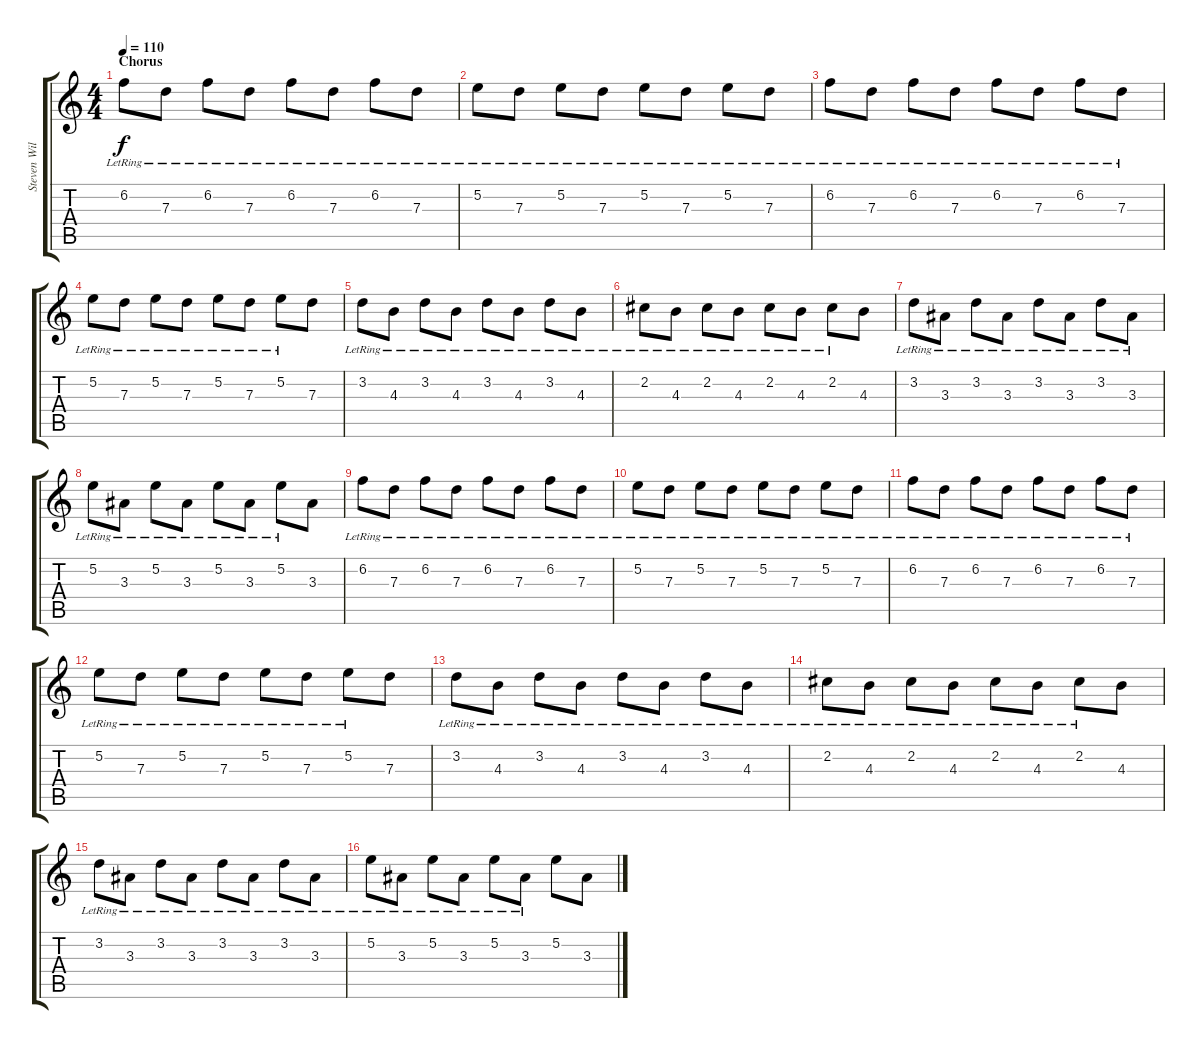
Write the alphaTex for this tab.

\track ("Steven Wilson - Guitar 1" "Steven Wil") {instrument electricguitarjazz}
\staff {score tabs}
\tuning (E4 B3 G3 D3 A2 D2) {hide}
\ts (4 4)
\section ("" "Chorus")
\tempo 110
\clef g2
\ks c
6.2{lr}.8{dy f} 7.3{lr}.8 6.2{lr}.8 7.3{lr}.8 6.2{lr}.8 7.3{lr}.8 6.2{lr}.8 7.3{lr}.8 |
5.2{lr}.8 7.3{lr}.8 5.2{lr}.8 7.3{lr}.8 5.2{lr}.8 7.3{lr}.8 5.2{lr}.8 7.3{lr}.8 |
6.2{lr}.8 7.3{lr}.8 6.2{lr}.8 7.3{lr}.8 6.2{lr}.8 7.3{lr}.8 6.2{lr}.8 7.3{lr}.8 |
5.2{lr}.8 7.3{lr}.8 5.2{lr}.8 7.3{lr}.8 5.2{lr}.8 7.3{lr}.8 5.2{lr}.8 7.3.8 |
3.2{lr}.8 4.3{lr}.8 3.2{lr}.8 4.3{lr}.8 3.2{lr}.8 4.3{lr}.8 3.2{lr}.8 4.3{lr}.8 |
2.2{lr}.8 4.3{lr}.8 2.2{lr}.8 4.3{lr}.8 2.2{lr}.8 4.3{lr}.8 2.2{lr}.8 4.3.8 |
3.2{lr}.8 3.3{lr}.8 3.2{lr}.8 3.3{lr}.8 3.2{lr}.8 3.3{lr}.8 3.2{lr}.8 3.3{lr}.8 |
5.2{lr}.8 3.3{lr}.8 5.2{lr}.8 3.3{lr}.8 5.2{lr}.8 3.3{lr}.8 5.2{lr}.8 3.3.8 |
6.2{lr}.8 7.3{lr}.8 6.2{lr}.8 7.3{lr}.8 6.2{lr}.8 7.3{lr}.8 6.2{lr}.8 7.3{lr}.8 |
5.2{lr}.8 7.3{lr}.8 5.2{lr}.8 7.3{lr}.8 5.2{lr}.8 7.3{lr}.8 5.2{lr}.8 7.3{lr}.8 |
6.2{lr}.8 7.3{lr}.8 6.2{lr}.8 7.3{lr}.8 6.2{lr}.8 7.3{lr}.8 6.2{lr}.8 7.3{lr}.8 |
5.2{lr}.8 7.3{lr}.8 5.2{lr}.8 7.3{lr}.8 5.2{lr}.8 7.3{lr}.8 5.2{lr}.8 7.3.8 |
3.2{lr}.8 4.3{lr}.8 3.2{lr}.8 4.3{lr}.8 3.2{lr}.8 4.3{lr}.8 3.2{lr}.8 4.3{lr}.8 |
2.2{lr}.8 4.3{lr}.8 2.2{lr}.8 4.3{lr}.8 2.2{lr}.8 4.3{lr}.8 2.2{lr}.8 4.3.8 |
3.2{lr}.8 3.3{lr}.8 3.2{lr}.8 3.3{lr}.8 3.2{lr}.8 3.3{lr}.8 3.2{lr}.8 3.3{lr}.8 |
5.2{lr}.8 3.3{lr}.8 5.2{lr}.8 3.3{lr}.8 5.2{lr}.8 3.3{lr}.8 5.2.8 3.3.8
